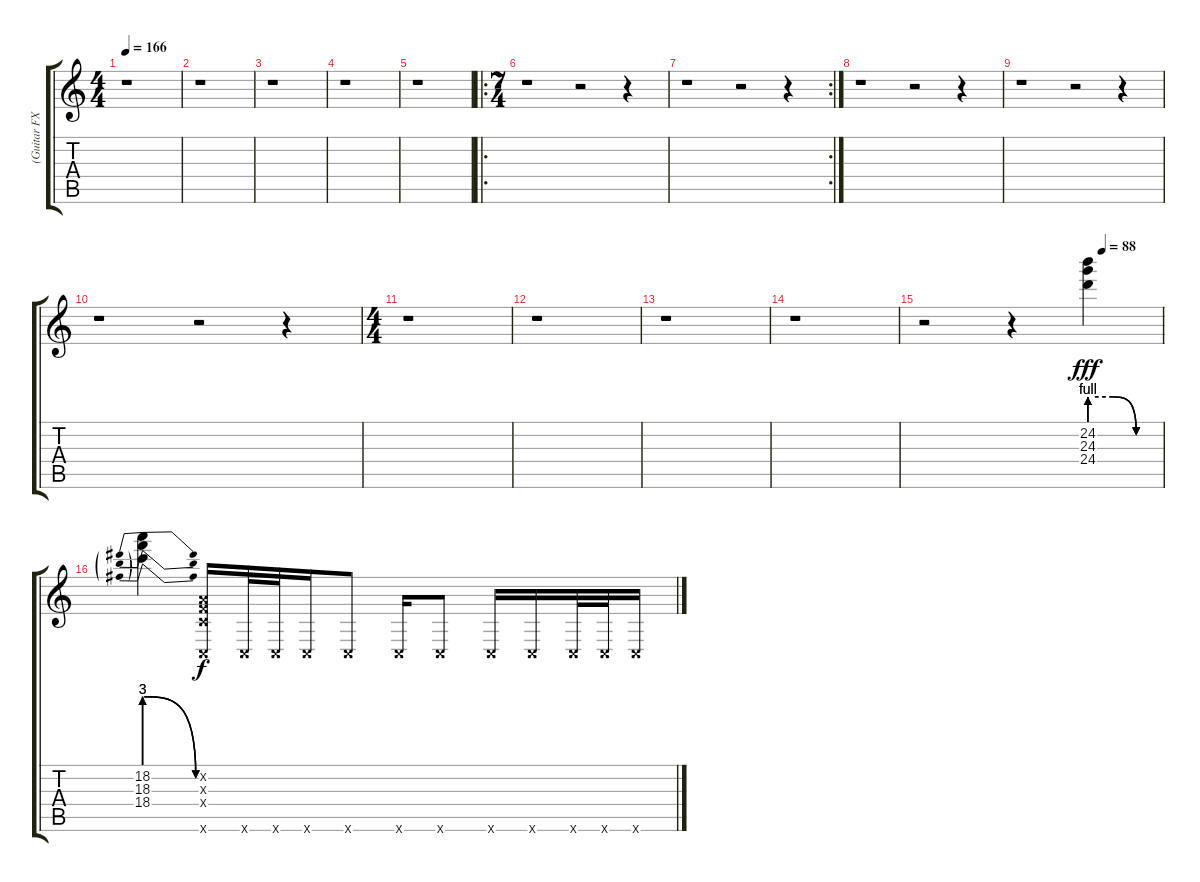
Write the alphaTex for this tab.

\track ("(Guitar FX)" "(Guitar FX") {instrument overdrivenguitar}
\staff {score tabs}
\tuning (D4 A3 F3 C3 G2 C2) {hide}
\ts (4 4)
\tempo 166
\clef g2
\ks c
r.1{dy f} |
r.1 |
r.1 |
r.1 |
r.1 |
\ro
\ts (7 4)
r.1 r.2 r.4 |
\rc 2
r.1 r.2 r.4 |
r.1 r.2 r.4 |
r.1 r.2 r.4 |
r.1 r.2 r.4 |
\ts (4 4)
r.1 |
r.1 |
r.1 |
r.1 |
\tempo (88 0.75)
r.2 r.4 (24.2{be (custom 0 4 20 4 40 0 60 0)} 24.3{be (custom 0 4 20 4 40 0 60 0)} 24.4{be (custom 0 4 20 4 40 0 60 0)}).4{dy fff instrument overdrivenguitar} |
(18.2{be (prebendrelease 0 12 60 0)} 18.3{be (prebendrelease 0 12 60 0)} 18.4{be (prebendrelease 0 12 60 0)}).4 (0.2{x} 0.3{x} 0.4{x} 0.6{x}).16{dy f} 0.6{x}.32 0.6{x}.32 0.6{x}.16 0.6{x}.8 0.6{x}.16 0.6{x}.8 0.6{x}.16 0.6{x}.16 0.6{x}.32 0.6{x}.32 0.6{x}.16
